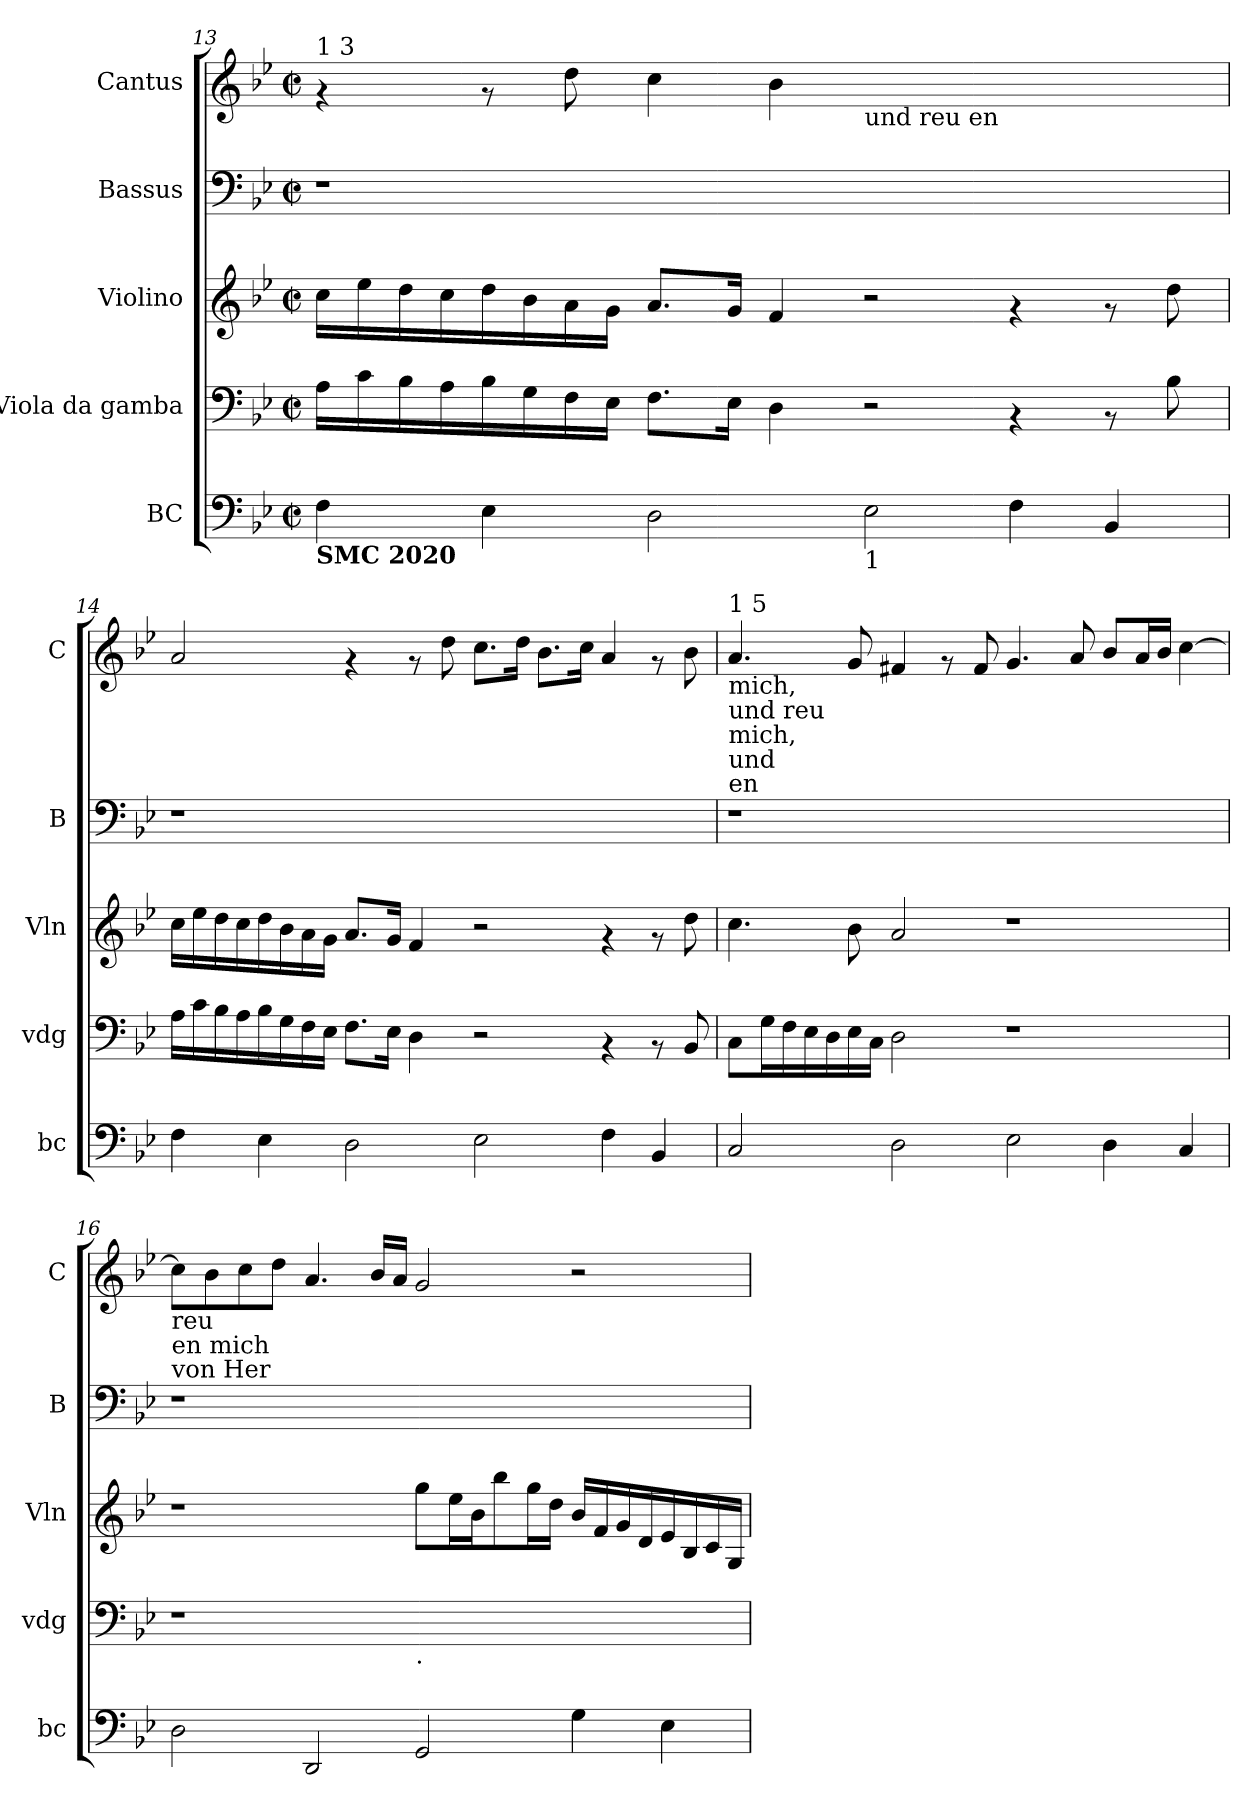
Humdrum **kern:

**kern	**kern	**kern	**kern	**kern
*part5	*part4	*part3	*part2	*part1
*staff5	*staff4	*staff3	*staff2	*staff1
*I"BC	*I"Viola da gamba	*I"Violino	*I"Bassus	*I"Cantus
*I'bc	*I'vdg	*I'Vln	*I'B	*I'C
!!LO:LB:g=z
*clefF4	*clefF4	*clefG2	*clefF4	*clefG2
*k[b-e-]	*k[b-e-]	*k[b-e-]	*k[b-e-]	*k[b-e-]
*B-:	*B-:	*B-:	*B-:	*B-:
*M2/2	*M2/2	*M2/2	*M2/2	*M2/2
*met(c|)	*met(c|)	*met(c|)	*met(c|)	*met(c|)
=13	=13	=13	=13	=13
!	!	!	!	!LO:TX:a:t=1 3
!LO:TX:b:B:t=SMC 2020	!	!	!	!
4F\	16A\LL	16cc\LL	1r	4rf
.	16c\	16ee-\	.	.
.	16B-\	16dd\	.	.
.	16A\	16cc\	.	.
4E-\	16B-\	16dd\	.	8rf
.	16G\	16b-\	.	.
.	16F\	16a\	.	8dd\
.	16E-\JJ	16g\JJ	.	.
2D\	8.F\L	8.a/L	.	4cc\
.	16E-\Jk	16g/Jk	.	.
.	4D\	4f/	.	4b-\
!	!	!	!	!LO:TX:b:t=und reu en
!LO:TX:b:t=1	!	!	!	!
2E-\	2r	2r	1ryy	1ryy
4F\	4rAA	4rf	.	.
4BB-/	8rAA	8rf	.	.
.	8B-\	8dd\	.	.
=14	=14	=14	=14	=14
4F\	16A\LL	16cc\LL	1r	2a/
.	16c\	16ee-\	.	.
.	16B-\	16dd\	.	.
.	16A\	16cc\	.	.
4E-\	16B-\	16dd\	.	.
.	16G\	16b-\	.	.
.	16F\	16a\	.	.
.	16E-\JJ	16g\JJ	.	.
2D\	8.F\L	8.a/L	.	4rf
.	16E-\Jk	16g/Jk	.	.
.	4D\	4f/	.	8rf
.	.	.	.	8dd\
2E-\	2r	2r	1ryy	8.cc\L
.	.	.	.	16dd\Jk
.	.	.	.	8.b-\L
.	.	.	.	16cc\Jk
4F\	4rAA	4rf	.	4a/
4BB-/	8rAA	8rf	.	8rf
.	8BB-/	8dd\	.	8b-\
!!LO:PB:g=z
=15	=15	=15	=15	=15
!	!	!	!	!LO:TX:a:t=1 5
!	!	!	!	!LO:TX:b:t=mich,
!	!	!	!	!LO:TX:b:t=und reu
!	!	!	!	!LO:TX:b:t=mich,
!	!	!	!	!LO:TX:b:t=und
!	!	!	!	!LO:TX:b:t=en
2C/	8C\L	4.cc\	1r	4.a/
.	16G\L	.	.	.
.	16F\	.	.	.
.	16E-\	.	.	.
.	16D\	.	.	.
.	16E-\	8b-\	.	8g/
.	16C\JJ	.	.	.
2D\	2D\	2a/	.	4f#X/
.	.	.	.	8rf
.	.	.	.	8f#/
2E-\	1r	1r	1ryy	4.g/
.	.	.	.	8a/
4D\	.	.	.	8b-/L
.	.	.	.	16a/L
.	.	.	.	16b-/JJ
4C/	.	.	.	[>4cc\
=16	=16	=16	=16	=16
!	!	!	!	!LO:TX:b:t=reu
!	!	!	!	!LO:TX:b:t=en mich
!	!	!	!	!LO:TX:b:t=von Her
2D\	1r	1r	1r	8cc\L]
.	.	.	.	8b-\
.	.	.	.	8cc\
.	.	.	.	8dd\J
2DD/	.	.	.	4.a/
.	.	.	.	16b-/LL
.	.	.	.	16a/JJ
!	!LO:TX:b:t=.	!	!	!
2GG/	1ryy	8gg\L	1ryy	2g/
.	.	16ee-\L	.	.
.	.	16b-\J	.	.
.	.	8bb-\	.	.
.	.	16gg\L	.	.
.	.	16dd\JJ	.	.
4G\	.	16b-/LL	.	2r
.	.	16f/	.	.
.	.	16g/	.	.
.	.	16d/	.	.
4E-\	.	16e-/	.	.
.	.	16B-/	.	.
.	.	16c/	.	.
.	.	16G/JJ	.	.
=	=	=	=	=
*-	*-	*-	*-	*-
